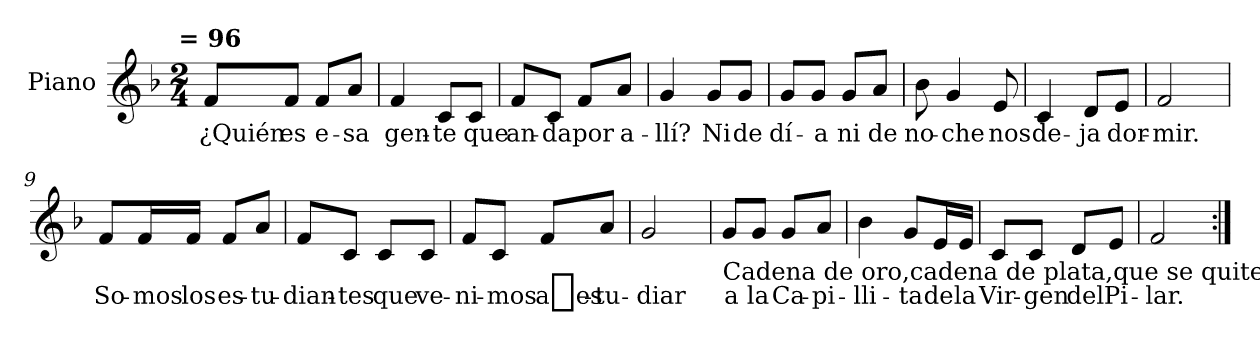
**kern	**text
*part1	*part1
*staff1	*staff1
*I"Piano	*
*I'Pno	*
*clefG2	*
*k[b-]	*
*F:	*
!!LO:TX:omd:t= = 96
*M2/4	*
*MM96	*
=1	=1
8f/L	¿Quién
8f/J	es
8f/L	e-
8a/J	-sa
=2	=2
4f/	gen-
8c/L	-te
8c/J	que
=3	=3
8f/L	an-
8c/J	-da
8f/L	por
8a/J	a-
=4	=4
4g/	-llí?
8g/L	Ni
8g/J	de
=5	=5
8g/L	dí-
8g/J	-a
8g/L	ni
8a/J	de
=6	=6
8b-\	no-
4g/	-che
8e/	nos
=7	=7
4c/	de-
8d/L	-ja
8e/J	dor-
=8	=8
2f/	-mir.
!!LO:LB:g=z
=9	=9
8f/L	So-
16f/L	-mos
16f/JJ	los
8f/L	es-
8a/J	-tu-
=10	=10
8f/L	-dian-
8c/J	-tes
8c/L	que
8c/J	ve-
=11	=11
8f/L	-ni-
8c/J	-mos
8f/L	a_es-
8a/J	-tu-
=12	=12
2g/	-diar
!!LO:LB:g=z
=13	=13
!LO:TX:b:t=Cadena de oro,cadena de plata,que se quite, quite,esa prenda falsa.	!
8g/L	a
8g/J	la
8g/L	Ca-
8a/J	-pi-
=14	=14
4b-\	-lli-
8g/L	-ta
16e/L	de
16e/JJ	la
=15	=15
8c/L	Vir-
8c/J	-gen
8d/L	del
8e/J	Pi-
=16	=16
2f/	-lar.
=:|!	=:|!
*-	*-
